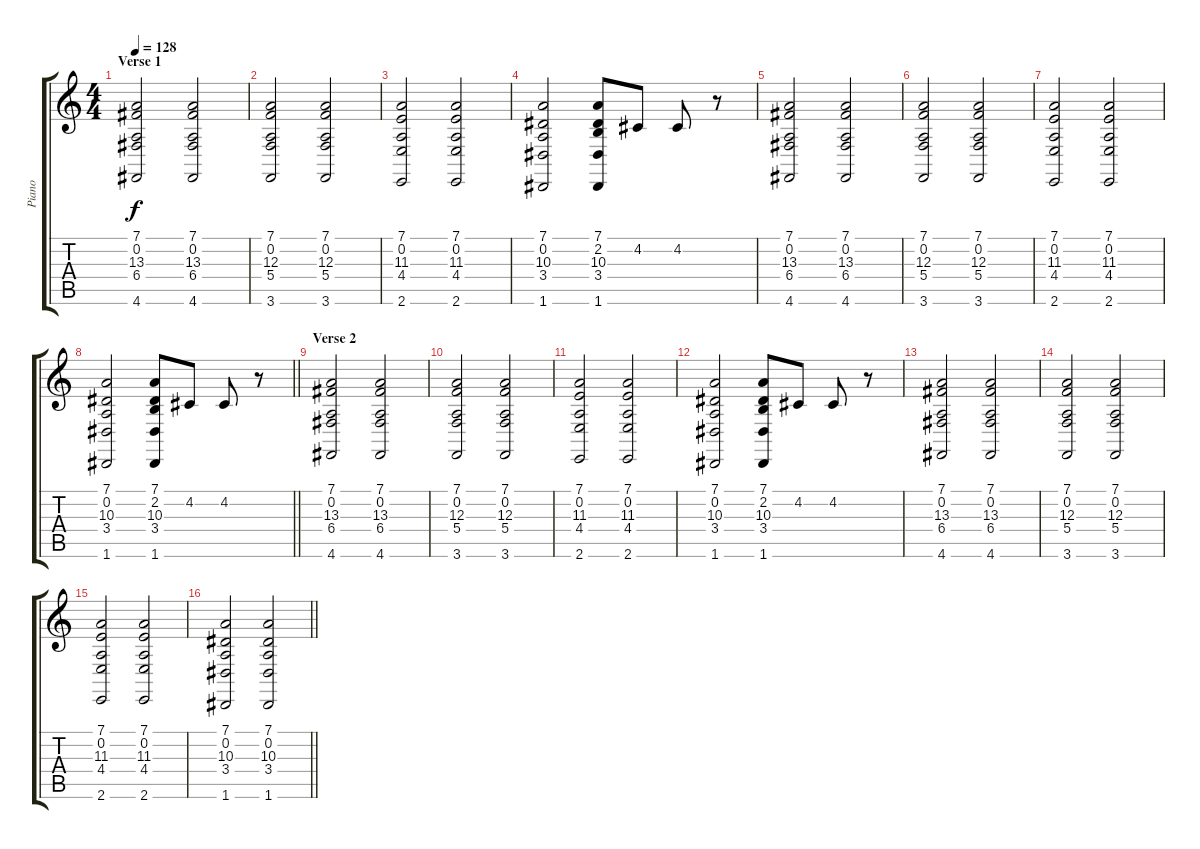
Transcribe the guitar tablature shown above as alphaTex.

\track ("Piano" "Piano") {instrument acousticgrandpiano}
\staff {score tabs}
\tuning (D4 A3 F3 C3 G2 D2) {hide}
\ts (4 4)
\section ("" "Verse 1")
\tempo 128
\clef g2
\ks c
(7.1 0.2 13.3 6.4 4.6).2{dy f instrument acousticgrandpiano} (7.1 0.2 13.3 6.4 4.6).2 |
(7.1 0.2 12.3 5.4 3.6).2 (7.1 0.2 12.3 5.4 3.6).2 |
(7.1 0.2 11.3 4.4 2.6).2 (7.1 0.2 11.3 4.4 2.6).2 |
(7.1 0.2 10.3 3.4 1.6).2 (7.1 2.2 10.3 3.4 1.6).8 4.2.8 4.2.8 r.8 |
(7.1 0.2 13.3 6.4 4.6).2 (7.1 0.2 13.3 6.4 4.6).2 |
(7.1 0.2 12.3 5.4 3.6).2 (7.1 0.2 12.3 5.4 3.6).2 |
(7.1 0.2 11.3 4.4 2.6).2 (7.1 0.2 11.3 4.4 2.6).2 |
\barLineRight lightlight
(7.1 0.2 10.3 3.4 1.6).2 (7.1 2.2 10.3 3.4 1.6).8 4.2.8 4.2.8 r.8 |
\section ("" "Verse 2")
(7.1 0.2 13.3 6.4 4.6).2 (7.1 0.2 13.3 6.4 4.6).2 |
(7.1 0.2 12.3 5.4 3.6).2 (7.1 0.2 12.3 5.4 3.6).2 |
(7.1 0.2 11.3 4.4 2.6).2 (7.1 0.2 11.3 4.4 2.6).2 |
(7.1 0.2 10.3 3.4 1.6).2 (7.1 2.2 10.3 3.4 1.6).8 4.2.8 4.2.8 r.8 |
(7.1 0.2 13.3 6.4 4.6).2 (7.1 0.2 13.3 6.4 4.6).2 |
(7.1 0.2 12.3 5.4 3.6).2 (7.1 0.2 12.3 5.4 3.6).2 |
(7.1 0.2 11.3 4.4 2.6).2 (7.1 0.2 11.3 4.4 2.6).2 |
\barLineRight lightlight
(7.1 0.2 10.3 3.4 1.6).2 (7.1 0.2 10.3 3.4 1.6).2
